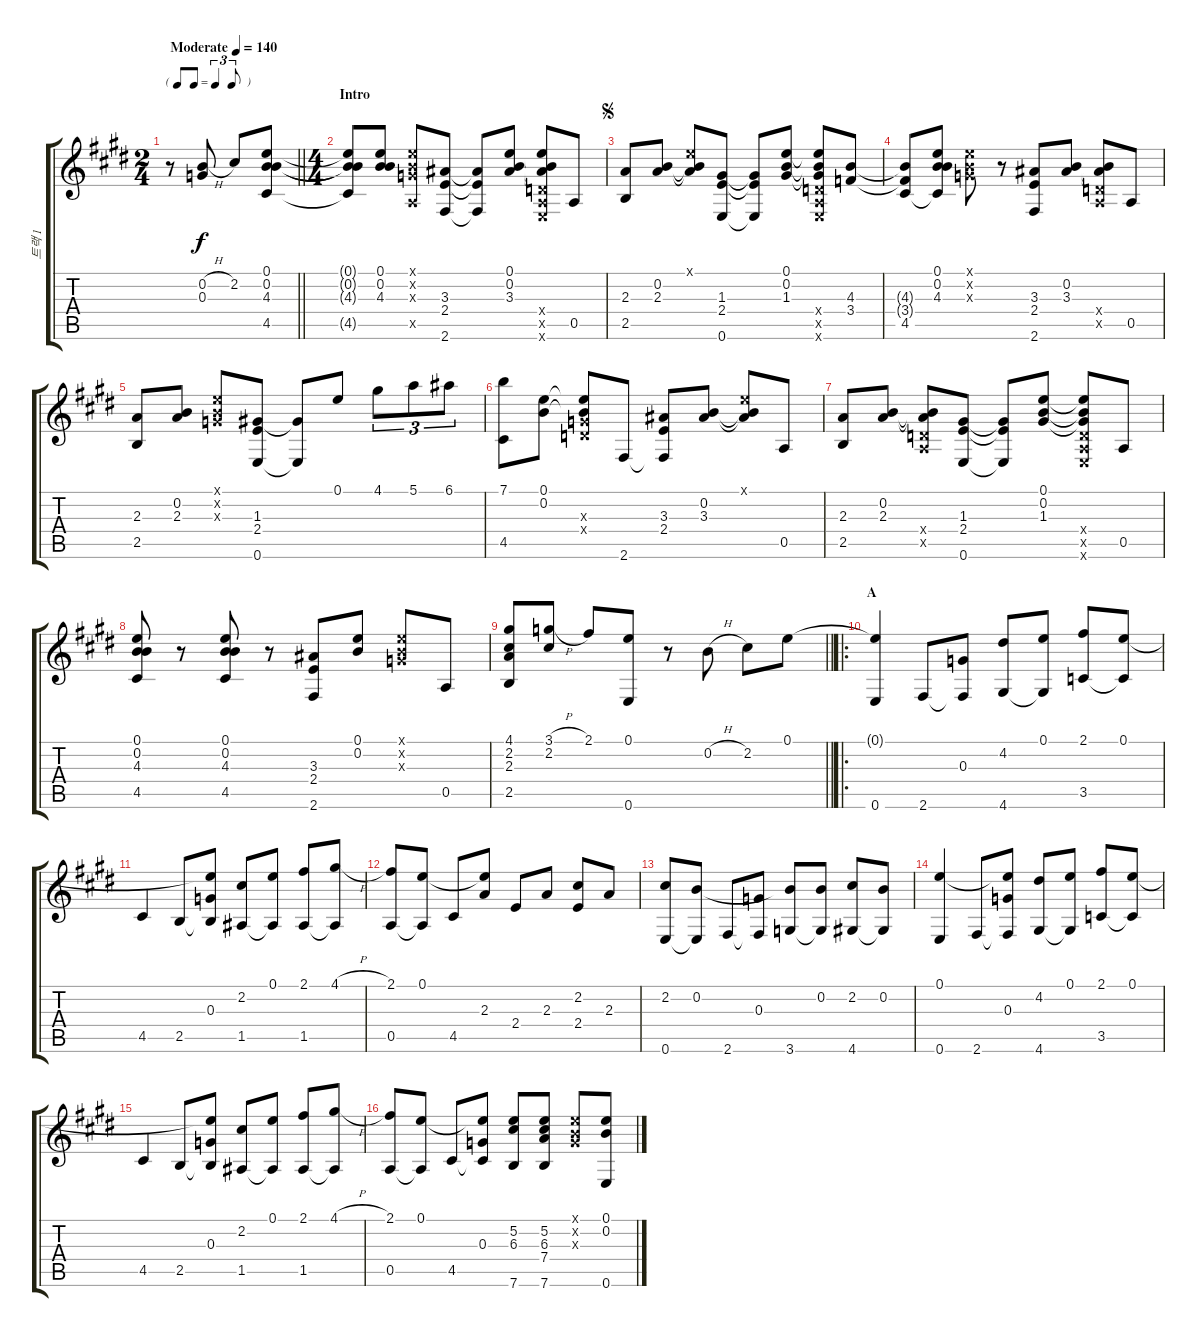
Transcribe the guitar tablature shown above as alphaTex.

\track ("트랙 1" "트랙 1") {instrument acousticguitarsteel}
\staff {score tabs}
\tuning (E4 B3 G3 D3 A2 E2) {hide}
\ts (2 4)
\tf triplet8th
\tempo (140 "Moderate")
\clef g2
\barLineRight lightlight
\ks e
r.8{dy f instrument acousticguitarsteel} (0.2{h} 0.3).8 2.2.8 (0.1 0.2 4.3 4.5).8 |
\ts (4 4)
\section ("" "Intro")
(0.1{t} 0.2{t} 4.3{t} 4.5{t}).8 (0.1 0.2 4.3).8 (0.1{x} 0.2{x} 0.3{x} 0.5{x}).8 (3.3 2.4 2.6).8 (3.3{t} 2.4{t} 2.6{t}).8 (0.1 0.2 3.3).8 (0.1{t} 0.2{t} 3.3{t} 0.4{x} 0.5{x} 0.6{x}).8 0.5.8 |
\jump segno
(2.3 2.5).8 (0.2 2.3).8 (0.1{x} 0.2{t} 2.3{t}).8 (1.3 2.4 0.6).8 (1.3{t} 2.4{t} 0.6{t}).8 (0.1 0.2 1.3).8 (0.1{t} 0.2{t} 1.3{t} 0.4{x} 0.5{x} 0.6{x}).8 (4.3 3.4).8 |
(4.3{t} 3.4{t} 4.5).8 (0.1 0.2 4.3 4.5{t}).8 (0.1{x} 0.2{x} 0.3{x}).8 r.8 (3.3 2.4 2.6).8 (0.2 3.3).8 (0.2{t} 3.3{t} 0.4{x} 0.5{x}).8 0.5.8 |
(2.3 2.5).8 (0.2 2.3).8 (0.1{x} 0.2{x} 0.3{x}).8 (1.3 2.4 0.6).8 (1.3{t} 0.6{t}).8 0.1.8 4.1.8{tu (3 2)} 5.1.8{tu (3 2)} 6.1.8{tu (3 2)} |
(7.1 4.5).8 (0.1 0.2).8 (0.1{t} 0.2{t} 0.3{x} 0.4{x}).8 2.6.8 (3.3 2.4 2.6{t}).8 (0.2 3.3).8 (0.1{x} 0.2{t} 3.3{t}).8 0.5.8 |
(2.3 2.5).8 (0.2 2.3).8 (0.2{t} 2.3{t} 0.4{x} 0.5{x}).8 (1.3 2.4 0.6).8 (1.3{t} 2.4{t} 0.6{t}).8 (0.1 0.2 1.3).8 (0.1{t} 0.2{t} 1.3{t} 0.4{x} 0.5{x} 0.6{x}).8 0.5.8 |
(0.1 0.2 4.3 4.5).8 r.8 (0.1 0.2 4.3 4.5).8 r.8 (3.3 2.4 2.6).8 (0.1 0.2).8 (0.1{x} 0.2{x} 0.3{x}).8 0.5.8 |
\barLineRight lightlight
(4.1 2.2 2.3 2.5).8 (3.1{h} 2.2).8 2.1.8 (0.1 0.6).8 r.8 0.2{h}.8 2.2.8 0.1.8 |
\ro
\section ("" "A")
(0.1{t} 0.6).4 2.6.8 (0.3 2.6{t}).8 (4.2 4.6).8 (0.1 4.6{t}).8 (2.1 3.5).8 (0.1 3.5{t}).8 |
4.5.4 2.5.8 (0.1{t} 0.3 2.5{t}).8 (2.2 1.5).8 (0.1 1.5{t}).8 (2.1 1.5).8 (4.1{h} 1.5{t}).8 |
(2.1 0.5).8 (0.1 0.5{t}).8 4.5.8 (0.1{t} 2.3).8 2.4.8 2.3.8 (2.2 2.4).8 2.3.8 |
(2.2 0.6).8 (0.2 0.6{t}).8 2.6.8 (0.3 2.6{t}).8 (0.2{t} 3.6).8 (0.2 3.6{t}).8 (2.2 4.6).8 (0.2 4.6{t}).8 |
(0.1 0.6).4 2.6.8 (0.1{t} 0.3 2.6{t}).8 (4.2 4.6).8 (0.1 4.6{t}).8 (2.1 3.5).8 (0.1 3.5{t}).8 |
4.5.4 2.5.8 (0.1{t} 0.3 2.5{t}).8 (2.2 1.5).8 (0.1 1.5{t}).8 (2.1 1.5).8 (4.1{h} 1.5{t}).8 |
(2.1 0.5).8 (0.1 0.5{t}).8 4.5.8 (0.1{t} 0.3 4.5{t}).8 (5.2 6.3 7.6).8 (5.2 6.3 7.4 7.6).8 (0.1{x} 0.2{x} 0.3{x}).8 (0.1 0.2 0.6).8
